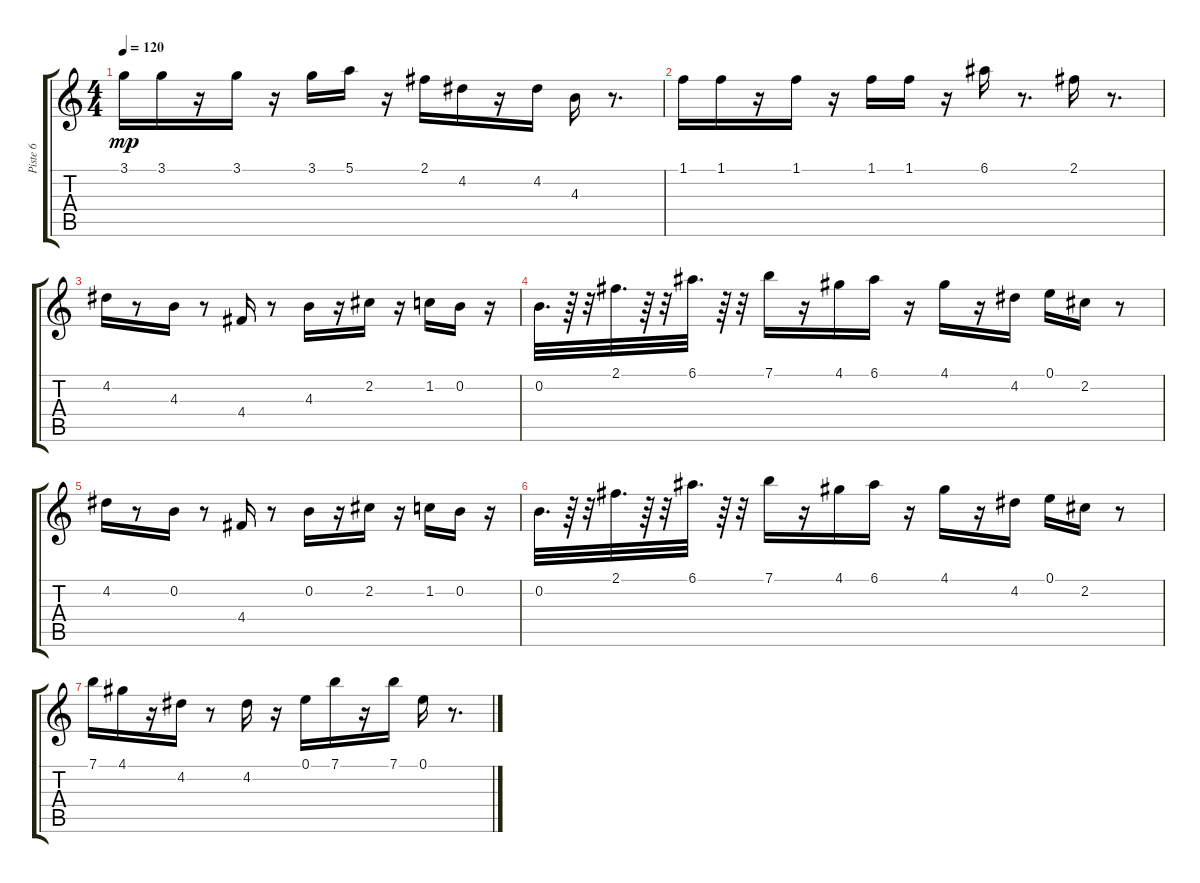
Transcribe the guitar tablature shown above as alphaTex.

\track ("Piste 6" "Piste 6") {instrument synthbass1}
\staff {score tabs}
\tuning (E4 B3 G3 D3 A2 E2) {hide}
\ts (4 4)
\tempo 120
\clef g2
\ks c
3.1.16{dy mp} 3.1.16 r.16 3.1.16 r.16 3.1.16 5.1.16 r.16 2.1.16 4.2.16 r.16 4.2.16 4.3.16 r.8{d} |
1.1.16 1.1.16 r.16 1.1.16 r.16 1.1.16 1.1.16 r.16 6.1.16 r.8{d} 2.1.16 r.8{d} |
4.2.16 r.8 4.3.16 r.8 4.4.16 r.8 4.3.16 r.16 2.2.16 r.16 1.2.16 0.2.16 r.16 |
0.2.32{d} r.64 r.32 2.1.32{d} r.64 r.32 6.1.32{d} r.64 r.32 7.1.16 r.16 4.1.16 6.1.16 r.16 4.1.16 r.16 4.2.16 0.1.16 2.2.16 r.8 |
4.2.16 r.8 0.2.16 r.8 4.4.16 r.8 0.2.16 r.16 2.2.16 r.16 1.2.16 0.2.16 r.16 |
0.2.32{d} r.64 r.32 2.1.32{d} r.64 r.32 6.1.32{d} r.64 r.32 7.1.16 r.16 4.1.16 6.1.16 r.16 4.1.16 r.16 4.2.16 0.1.16 2.2.16 r.8 |
7.1.16 4.1.16 r.16 4.2.16 r.8 4.2.16 r.16 0.1.16 7.1.16 r.16 7.1.16 0.1.16 r.8{d}
